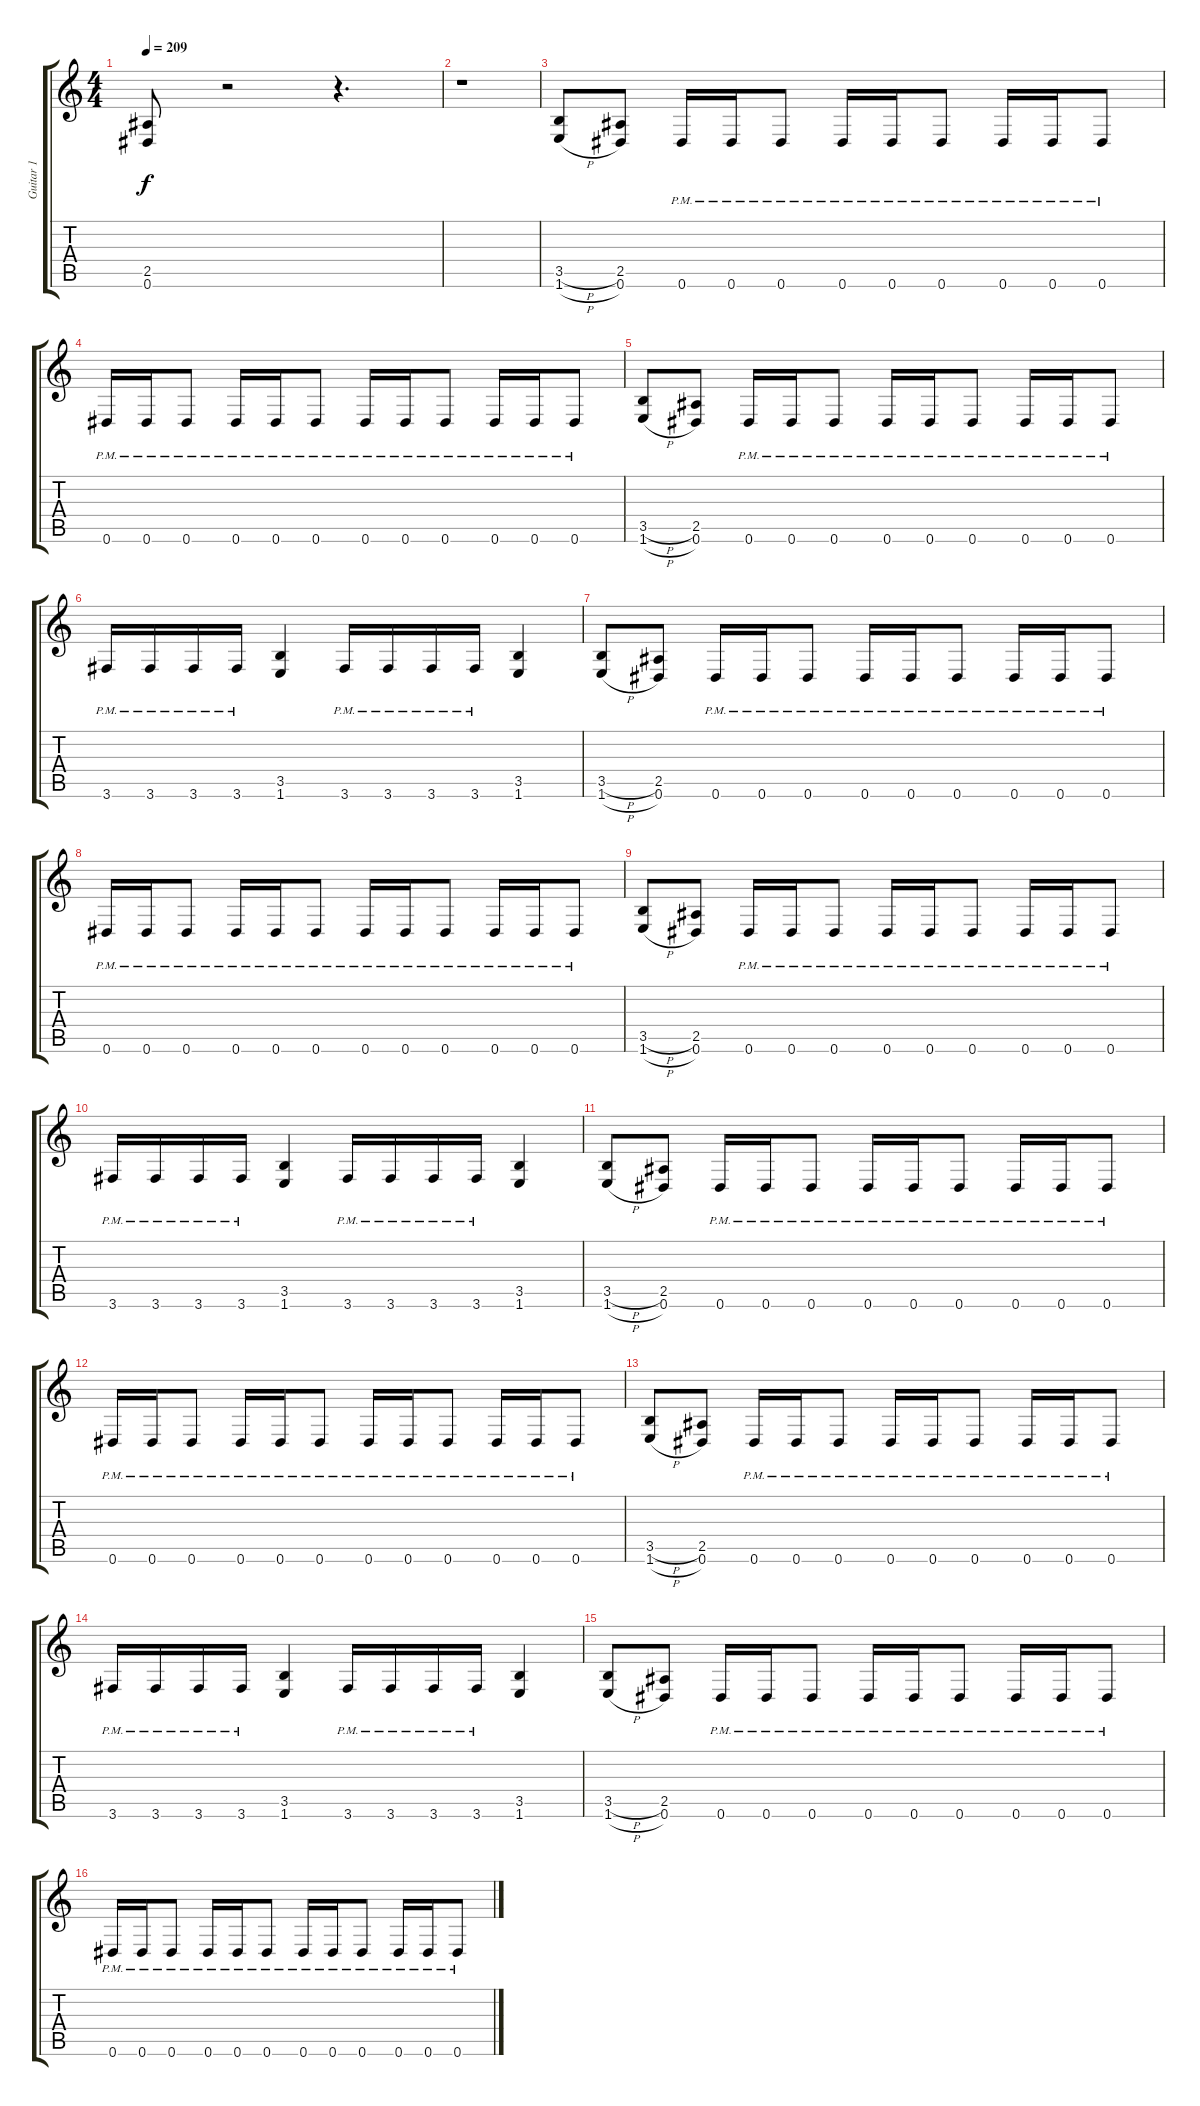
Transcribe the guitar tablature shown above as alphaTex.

\track ("Guitar 1" "Guitar 1") {instrument distortionguitar}
\staff {score tabs}
\tuning (Eb4 Bb3 Gb3 Db3 Ab2 Eb2) {hide}
\ts (4 4)
\tempo 209
\clef g2
\ks c
(2.5 0.6).8{dy f} r.2 r.4{d} |
r.1 |
(3.5{h} 1.6{h}).8 (2.5 0.6).8 0.6{pm}.16 0.6{pm}.16 0.6{pm}.8 0.6{pm}.16 0.6{pm}.16 0.6{pm}.8 0.6{pm}.16 0.6{pm}.16 0.6{pm}.8 |
0.6{pm}.16 0.6{pm}.16 0.6{pm}.8 0.6{pm}.16 0.6{pm}.16 0.6{pm}.8 0.6{pm}.16 0.6{pm}.16 0.6{pm}.8 0.6{pm}.16 0.6{pm}.16 0.6{pm}.8 |
(3.5{h} 1.6{h}).8 (2.5 0.6).8 0.6{pm}.16 0.6{pm}.16 0.6{pm}.8 0.6{pm}.16 0.6{pm}.16 0.6{pm}.8 0.6{pm}.16 0.6{pm}.16 0.6{pm}.8 |
3.6{pm}.16 3.6{pm}.16 3.6{pm}.16 3.6{pm}.16 (3.5 1.6).4 3.6{pm}.16 3.6{pm}.16 3.6{pm}.16 3.6{pm}.16 (3.5 1.6).4 |
(3.5{h} 1.6{h}).8 (2.5 0.6).8 0.6{pm}.16 0.6{pm}.16 0.6{pm}.8 0.6{pm}.16 0.6{pm}.16 0.6{pm}.8 0.6{pm}.16 0.6{pm}.16 0.6{pm}.8 |
0.6{pm}.16 0.6{pm}.16 0.6{pm}.8 0.6{pm}.16 0.6{pm}.16 0.6{pm}.8 0.6{pm}.16 0.6{pm}.16 0.6{pm}.8 0.6{pm}.16 0.6{pm}.16 0.6{pm}.8 |
(3.5{h} 1.6{h}).8 (2.5 0.6).8 0.6{pm}.16 0.6{pm}.16 0.6{pm}.8 0.6{pm}.16 0.6{pm}.16 0.6{pm}.8 0.6{pm}.16 0.6{pm}.16 0.6{pm}.8 |
3.6{pm}.16 3.6{pm}.16 3.6{pm}.16 3.6{pm}.16 (3.5 1.6).4 3.6{pm}.16 3.6{pm}.16 3.6{pm}.16 3.6{pm}.16 (3.5 1.6).4 |
(3.5{h} 1.6{h}).8 (2.5 0.6).8 0.6{pm}.16 0.6{pm}.16 0.6{pm}.8 0.6{pm}.16 0.6{pm}.16 0.6{pm}.8 0.6{pm}.16 0.6{pm}.16 0.6{pm}.8 |
0.6{pm}.16 0.6{pm}.16 0.6{pm}.8 0.6{pm}.16 0.6{pm}.16 0.6{pm}.8 0.6{pm}.16 0.6{pm}.16 0.6{pm}.8 0.6{pm}.16 0.6{pm}.16 0.6{pm}.8 |
(3.5{h} 1.6{h}).8 (2.5 0.6).8 0.6{pm}.16 0.6{pm}.16 0.6{pm}.8 0.6{pm}.16 0.6{pm}.16 0.6{pm}.8 0.6{pm}.16 0.6{pm}.16 0.6{pm}.8 |
3.6{pm}.16 3.6{pm}.16 3.6{pm}.16 3.6{pm}.16 (3.5 1.6).4 3.6{pm}.16 3.6{pm}.16 3.6{pm}.16 3.6{pm}.16 (3.5 1.6).4 |
(3.5{h} 1.6{h}).8 (2.5 0.6).8 0.6{pm}.16 0.6{pm}.16 0.6{pm}.8 0.6{pm}.16 0.6{pm}.16 0.6{pm}.8 0.6{pm}.16 0.6{pm}.16 0.6{pm}.8 |
0.6{pm}.16 0.6{pm}.16 0.6{pm}.8 0.6{pm}.16 0.6{pm}.16 0.6{pm}.8 0.6{pm}.16 0.6{pm}.16 0.6{pm}.8 0.6{pm}.16 0.6{pm}.16 0.6{pm}.8
